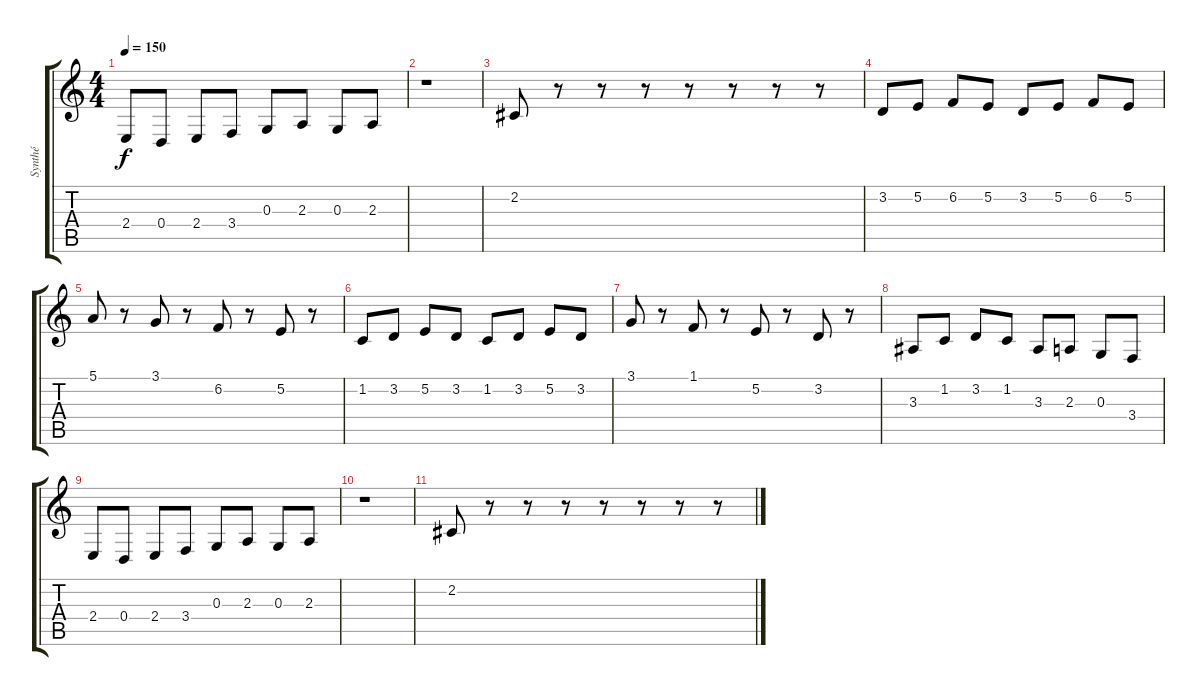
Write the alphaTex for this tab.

\track ("Synthé" "Synthé") {instrument steeldrums}
\staff {score tabs}
\tuning (E4 B3 G3 D3 A2 E2) {hide}
\ts (4 4)
\tempo 150
\clef g2
\ks c
2.4.8{dy f} 0.4.8 2.4.8 3.4.8 0.3.8 2.3.8 0.3.8 2.3.8 |
r.1 |
2.2.8 r.8 r.8 r.8 r.8 r.8 r.8 r.8 |
3.2.8 5.2.8 6.2.8 5.2.8 3.2.8 5.2.8 6.2.8 5.2.8 |
5.1.8 r.8 3.1.8 r.8 6.2.8 r.8 5.2.8 r.8 |
1.2.8 3.2.8 5.2.8 3.2.8 1.2.8 3.2.8 5.2.8 3.2.8 |
3.1.8 r.8 1.1.8 r.8 5.2.8 r.8 3.2.8 r.8 |
3.3.8 1.2.8 3.2.8 1.2.8 3.3.8 2.3.8 0.3.8 3.4.8 |
2.4.8 0.4.8 2.4.8 3.4.8 0.3.8 2.3.8 0.3.8 2.3.8 |
r.1 |
2.2.8 r.8 r.8 r.8 r.8 r.8 r.8 r.8
